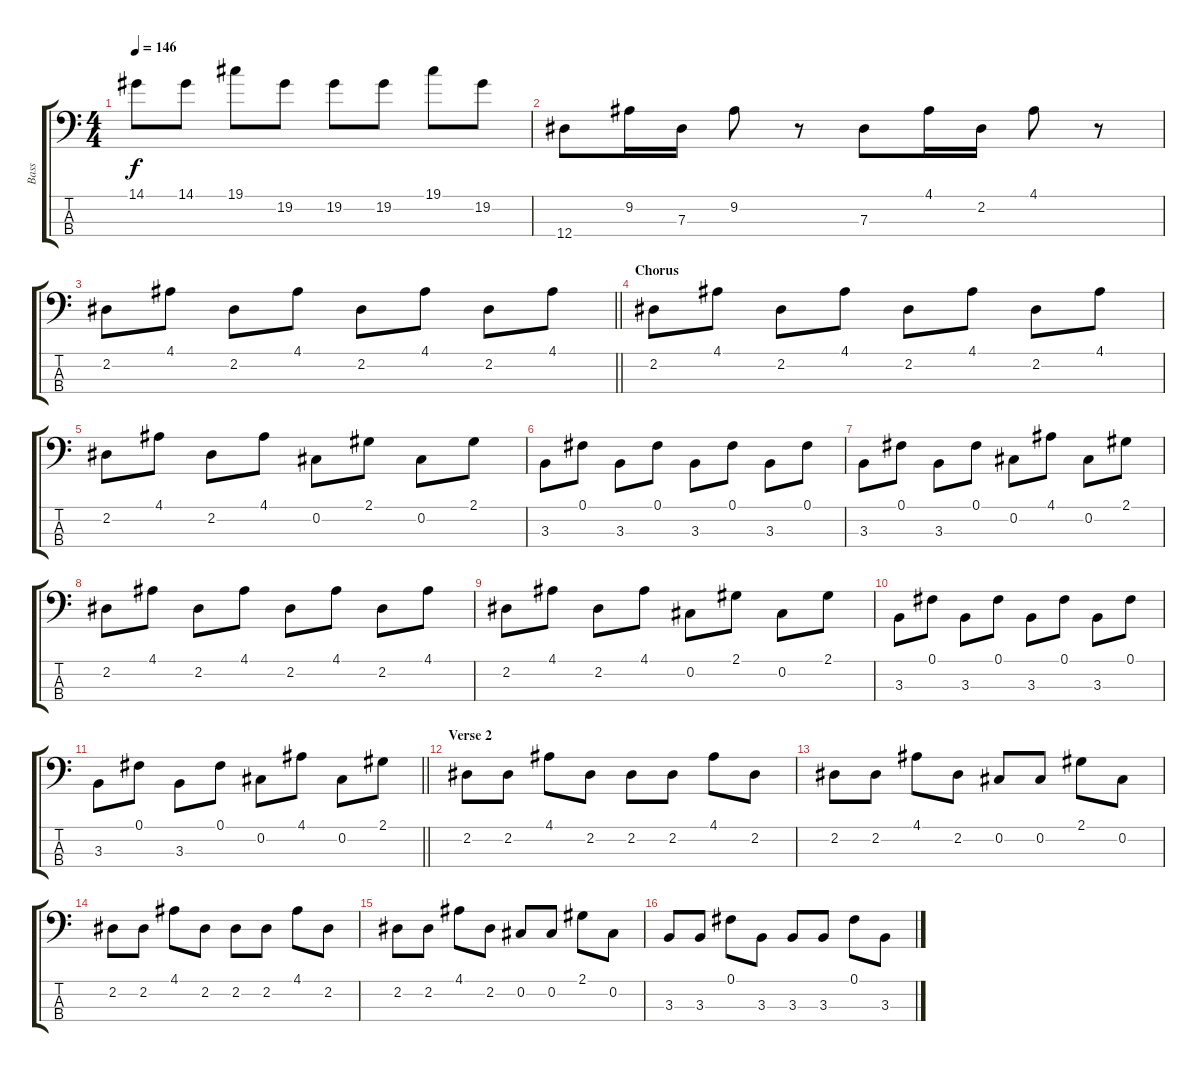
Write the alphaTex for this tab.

\track ("Bass" "Bass") {instrument electricbassfinger}
\staff {score tabs}
\tuning (Gb2 Db2 Ab1 Eb1) {hide}
\ts (4 4)
\tempo 146
\clef f4
\ks c
14.1.8{dy f} 14.1.8 19.1.8 19.2.8 19.2.8 19.2.8 19.1.8 19.2.8 |
12.4.8 9.2.16 7.3.16 9.2.8 r.8 7.3.8 4.1.16 2.2.16 4.1.8 r.8 |
\barLineRight lightlight
2.2.8 4.1.8 2.2.8 4.1.8 2.2.8 4.1.8 2.2.8 4.1.8 |
\section ("" "Chorus")
2.2.8 4.1.8 2.2.8 4.1.8 2.2.8 4.1.8 2.2.8 4.1.8 |
2.2.8 4.1.8 2.2.8 4.1.8 0.2.8 2.1.8 0.2.8 2.1.8 |
3.3.8 0.1.8 3.3.8 0.1.8 3.3.8 0.1.8 3.3.8 0.1.8 |
3.3.8 0.1.8 3.3.8 0.1.8 0.2.8 4.1.8 0.2.8 2.1.8 |
2.2.8 4.1.8 2.2.8 4.1.8 2.2.8 4.1.8 2.2.8 4.1.8 |
2.2.8 4.1.8 2.2.8 4.1.8 0.2.8 2.1.8 0.2.8 2.1.8 |
3.3.8 0.1.8 3.3.8 0.1.8 3.3.8 0.1.8 3.3.8 0.1.8 |
\barLineRight lightlight
3.3.8 0.1.8 3.3.8 0.1.8 0.2.8 4.1.8 0.2.8 2.1.8 |
\section ("" "Verse 2")
2.2.8 2.2.8 4.1.8 2.2.8 2.2.8 2.2.8 4.1.8 2.2.8 |
2.2.8 2.2.8 4.1.8 2.2.8 0.2.8 0.2.8 2.1.8 0.2.8 |
2.2.8 2.2.8 4.1.8 2.2.8 2.2.8 2.2.8 4.1.8 2.2.8 |
2.2.8 2.2.8 4.1.8 2.2.8 0.2.8 0.2.8 2.1.8 0.2.8 |
3.3.8 3.3.8 0.1.8 3.3.8 3.3.8 3.3.8 0.1.8 3.3.8
